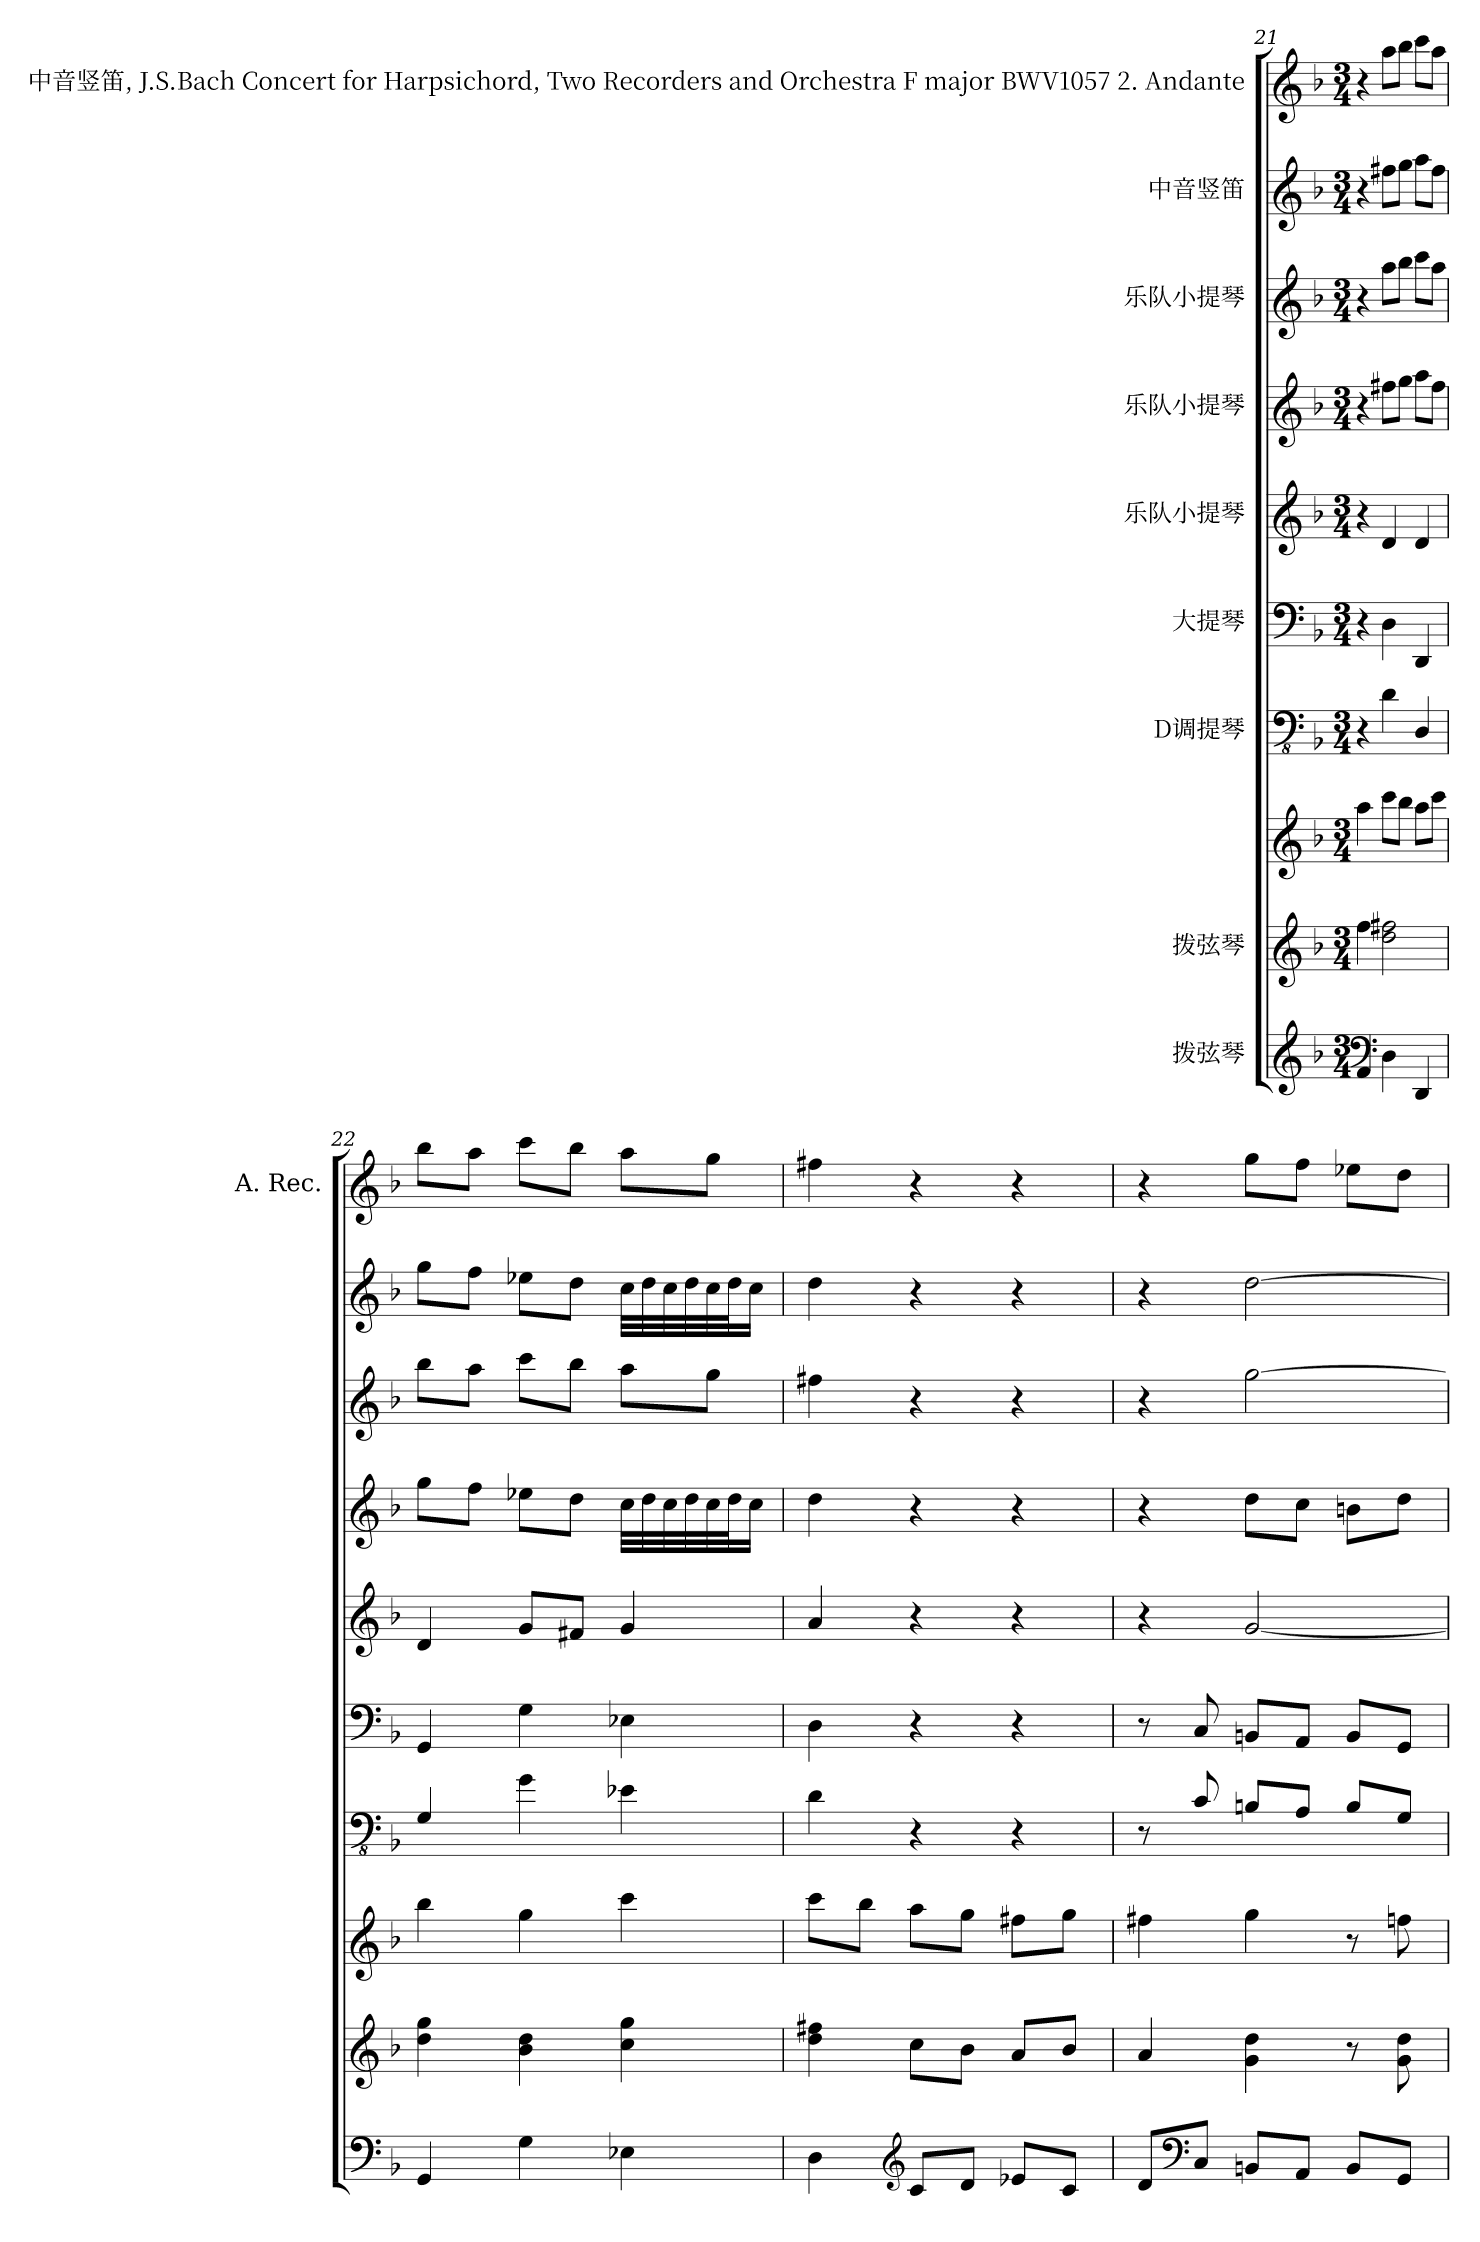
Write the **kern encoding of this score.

**kern	**kern	**kern	**kern	**kern	**kern	**kern	**kern	**kern	**kern
*part9	*part8	*part8	*part7	*part6	*part5	*part4	*part3	*part2	*part1
*staff10	*staff9	*staff8	*staff7	*staff6	*staff5	*staff4	*staff3	*staff2	*staff1
*I"拨弦琴	*I"拨弦琴	*	*I"D调提琴	*I"大提琴	*I"乐队小提琴	*I"乐队小提琴	*I"乐队小提琴	*I"中音竖笛	*I"中音竖笛, J.S.Bach Concert for Harpsichord, Two Recorders and Orchestra F major BWV1057 2. Andante
*	*	*	*	*	*	*	*	*	*I'A. Rec.
*clefG2	*clefG2	*clefG2	*clefFv4	*clefF4	*clefG2	*clefG2	*clefG2	*clefG2	*clefG2
*	*	*	*ITrd7c12	*	*	*	*	*	*
*k[b-]	*k[b-]	*k[b-]	*k[b-]	*k[b-]	*k[b-]	*k[b-]	*k[b-]	*k[b-]	*k[b-]
*M3/4	*M3/4	*M3/4	*M3/4	*M3/4	*M3/4	*M3/4	*M3/4	*M3/4	*M3/4
=21	=21	=21	=21	=21	=21	=21	=21	=21	=21
4f/	4ff\	4aa\	4r	4r	4r	4r	4r	4r	4r
*clefF4	*	*	*	*	*	*	*	*	*
4D\	2dd\ 2ff#X\	8ccc\L	4DD\	4D\	4d/	8ff#X\L	8aa\L	8ff#X\L	8aa\L
.	.	8bb-\J	.	.	.	8gg\J	8bb-\J	8gg\J	8bb-\J
4DD/	.	8aa\L	4DDD/	4DD/	4d/	8aa\L	8ccc\L	8aa\L	8ccc\L
.	.	8ccc\J	.	.	.	8ff#\J	8aa\J	8ff#\J	8aa\J
!!LO:PB:g=z
=22	=22	=22	=22	=22	=22	=22	=22	=22	=22
4GG/	4dd\ 4gg\	4bb-\	4GGG/	4GG/	4d/	8gg\L	8bb-\L	8gg\L	8bb-\L
.	.	.	.	.	.	8ff\J	8aa\J	8ff\J	8aa\J
4G\	4b-\ 4dd\	4gg\	4GG\	4G\	8g/L	8ee-X\L	8ccc\L	8ee-X\L	8ccc\L
.	.	.	.	.	8f#X/J	8dd\J	8bb-\J	8dd\J	8bb-\J
4E-X\	4cc\ 4gg\	4ccc\	4EE-X\	4E-X\	4g/	32cc\LLL	8aa\L	32cc\LLL	8aa\L
.	.	.	.	.	.	32dd\	.	32dd\	.
.	.	.	.	.	.	32cc\	.	32cc\	.
.	.	.	.	.	.	32dd\	.	32dd\	.
.	.	.	.	.	.	32cc\	8gg\J	32cc\	8gg\J
.	.	.	.	.	.	32dd\J	.	32dd\J	.
.	.	.	.	.	.	16cc\JJ	.	16cc\JJ	.
=23	=23	=23	=23	=23	=23	=23	=23	=23	=23
4D\	4dd\ 4ff#X\	8ccc\L	4DD\	4D\	4a/	4dd\	4ff#X\	4dd\	4ff#X\
.	.	8bb-\J	.	.	.	.	.	.	.
*clefG2	*	*	*	*	*	*	*	*	*
8c/L	8cc\L	8aa\L	4r	4r	4r	4r	4r	4r	4r
8d/J	8b-\J	8gg\J	.	.	.	.	.	.	.
8e-X/L	8a/L	8ff#X\L	4r	4r	4r	4r	4r	4r	4r
8c/J	8b-/J	8gg\J	.	.	.	.	.	.	.
=24	=24	=24	=24	=24	=24	=24	=24	=24	=24
8d/L	4a/	4ff#X\	8r	8r	4r	4r	4r	4r	4r
*clefF4	*	*	*	*	*	*	*	*	*
8C/J	.	.	8CC/	8C/	.	.	.	.	.
8BBn/L	4g\ 4dd\	4gg\	8BBBn/L	8BBn/L	[2g/	8dd\L	[2gg\	[2dd\	8gg\L
8AA/J	.	.	8AAA/J	8AA/J	.	8cc\J	.	.	8ff\J
8BB/L	8r	8r	8BBB/L	8BB/L	.	8bn\L	.	.	8ee-X\L
8GG/J	8g\ 8dd\	8ffn\	8GGG/J	8GG/J	.	8dd\J	.	.	8dd\J
=	=	=	=	=	=	=	=	=	=
*-	*-	*-	*-	*-	*-	*-	*-	*-	*-
